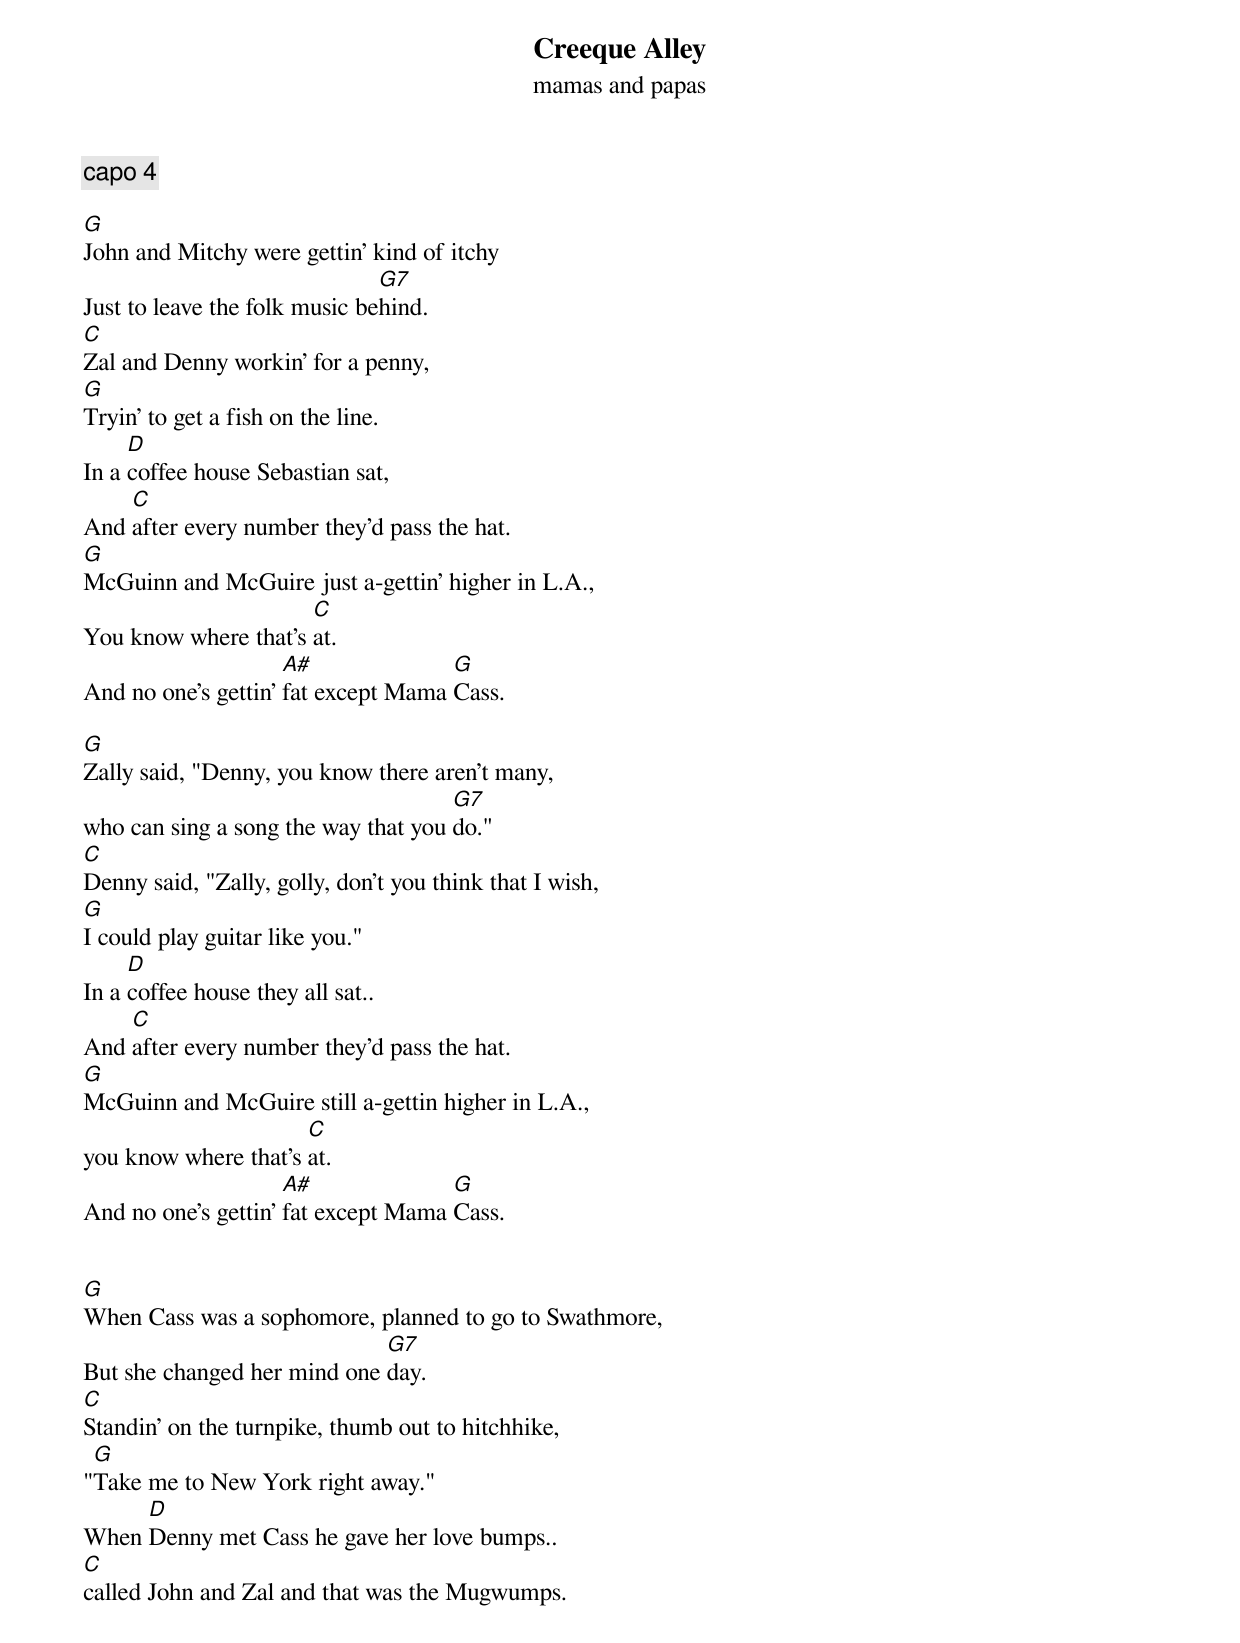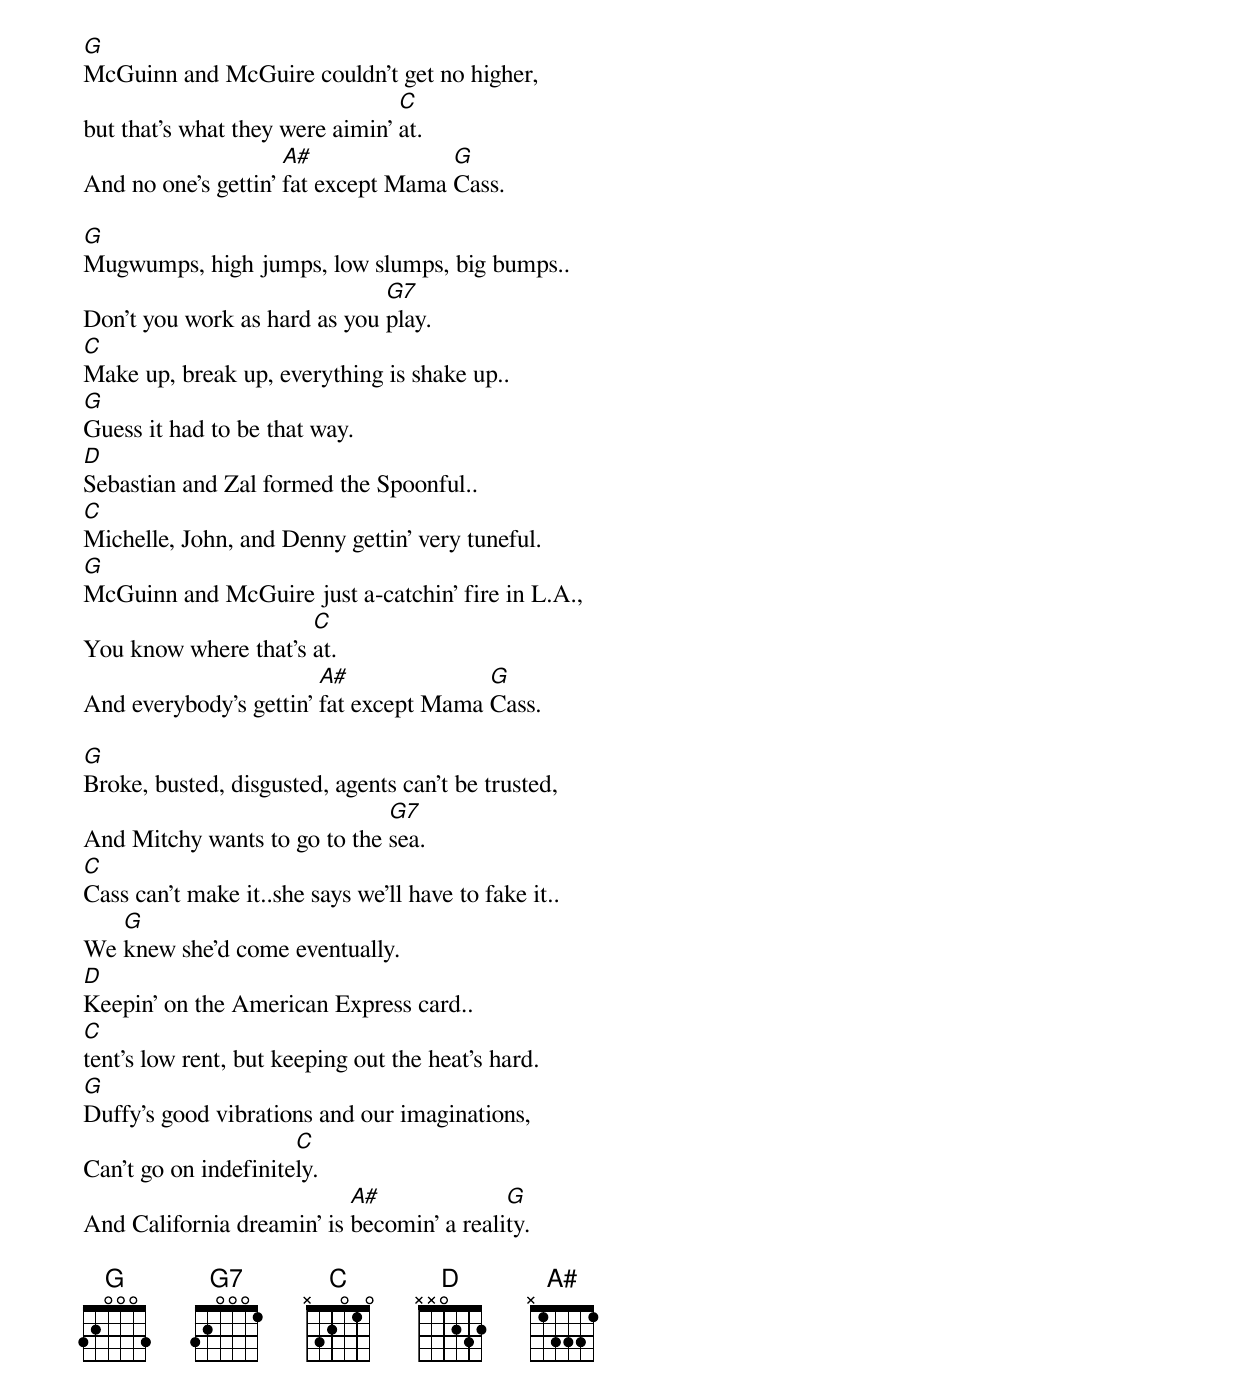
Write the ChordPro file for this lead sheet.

{title: Creeque Alley}
{subtitle: mamas and papas}
{c:capo 4}

[G]John and Mitchy were gettin' kind of itchy
Just to leave the folk music be[G7]hind.
[C]Zal and Denny workin' for a penny,
[G]Tryin' to get a fish on the line.
In a [D]coffee house Sebastian sat,
And [C]after every number they'd pass the hat.
[G]McGuinn and McGuire just a-gettin' higher in L.A.,
You know where that's [C]at.
And no one's gettin' [A#]fat except Mama [G]Cass.

[G]Zally said, "Denny, you know there aren't many,
who can sing a song the way that you [G7]do."
[C]Denny said, "Zally, golly, don't you think that I wish,
[G]I could play guitar like you."
In a [D]coffee house they all sat..
And [C]after every number they'd pass the hat.
[G]McGuinn and McGuire still a-gettin higher in L.A.,
you know where that's [C]at.
And no one's gettin' [A#]fat except Mama [G]Cass.


[G]When Cass was a sophomore, planned to go to Swathmore,
But she changed her mind one [G7]day.
[C]Standin' on the turnpike, thumb out to hitchhike,
"[G]Take me to New York right away."
When [D]Denny met Cass he gave her love bumps..
[C]called John and Zal and that was the Mugwumps.
[G]McGuinn and McGuire couldn't get no higher,
but that's what they were aimin' [C]at.
And no one's gettin' [A#]fat except Mama [G]Cass.

[G]Mugwumps, high jumps, low slumps, big bumps..
Don't you work as hard as you [G7]play.
[C]Make up, break up, everything is shake up..
[G]Guess it had to be that way.
[D]Sebastian and Zal formed the Spoonful..
[C]Michelle, John, and Denny gettin' very tuneful.
[G]McGuinn and McGuire just a-catchin' fire in L.A.,
You know where that's [C]at.
And everybody's gettin' [A#]fat except Mama [G]Cass.

[G]Broke, busted, disgusted, agents can't be trusted,
And Mitchy wants to go to the [G7]sea.
[C]Cass can't make it..she says we'll have to fake it..
We [G]knew she'd come eventually.
[D]Keepin' on the American Express card..
[C]tent's low rent, but keeping out the heat's hard.
[G]Duffy's good vibrations and our imaginations,
Can't go on indefinite[C]ly.
And California dreamin' is [A#]becomin' a reali[G]ty.

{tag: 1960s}
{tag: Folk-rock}
